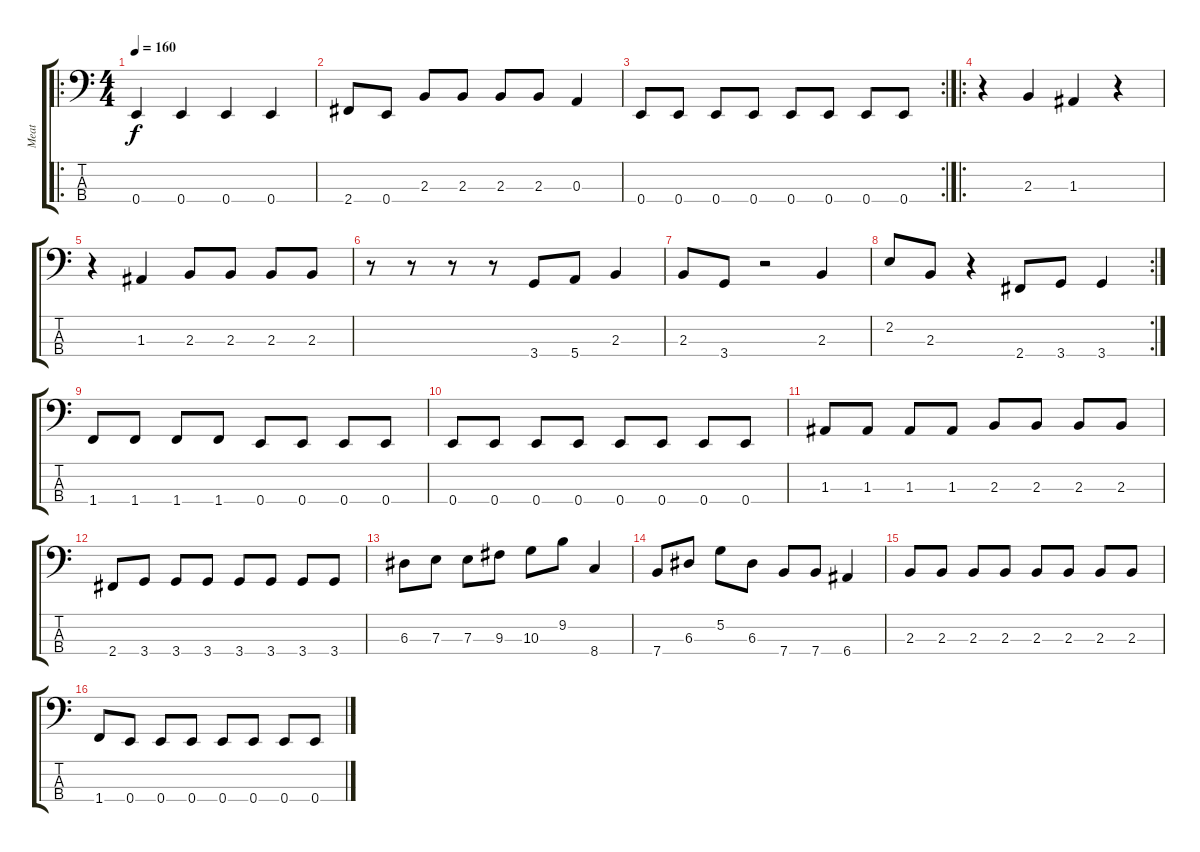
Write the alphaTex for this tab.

\track ("Meat" "Meat") {instrument electricbasspick}
\staff {score tabs}
\tuning (G2 D2 A1 E1) {hide}
\ro
\ts (4 4)
\tempo 160
\clef f4
\ks c
0.4.4{dy f instrument electricbasspick} 0.4.4 0.4.4 0.4.4 |
2.4.8 0.4.8 2.3.8 2.3.8 2.3.8 2.3.8 0.3.4 |
\rc 2
0.4.8 0.4.8 0.4.8 0.4.8 0.4.8 0.4.8 0.4.8 0.4.8 |
\ro
r.4 2.3.4 1.3.4 r.4 |
r.4 1.3.4 2.3.8 2.3.8 2.3.8 2.3.8 |
r.8 r.8 r.8 r.8 3.4.8 5.4.8 2.3.4 |
2.3.8 3.4.8 r.2 2.3.4 |
\rc 2
2.2.8 2.3.8 r.4 2.4.8 3.4.8 3.4.4 |
1.4.8 1.4.8 1.4.8 1.4.8 0.4.8 0.4.8 0.4.8 0.4.8 |
0.4.8 0.4.8 0.4.8 0.4.8 0.4.8 0.4.8 0.4.8 0.4.8 |
1.3.8 1.3.8 1.3.8 1.3.8 2.3.8 2.3.8 2.3.8 2.3.8 |
2.4.8 3.4.8 3.4.8 3.4.8 3.4.8 3.4.8 3.4.8 3.4.8 |
6.3.8 7.3.8 7.3.8 9.3.8 10.3.8 9.2.8 8.4.4 |
7.4.8 6.3.8 5.2.8 6.3.8 7.4.8 7.4.8 6.4.4 |
2.3.8 2.3.8 2.3.8 2.3.8 2.3.8 2.3.8 2.3.8 2.3.8 |
1.4.8 0.4.8 0.4.8 0.4.8 0.4.8 0.4.8 0.4.8 0.4.8
